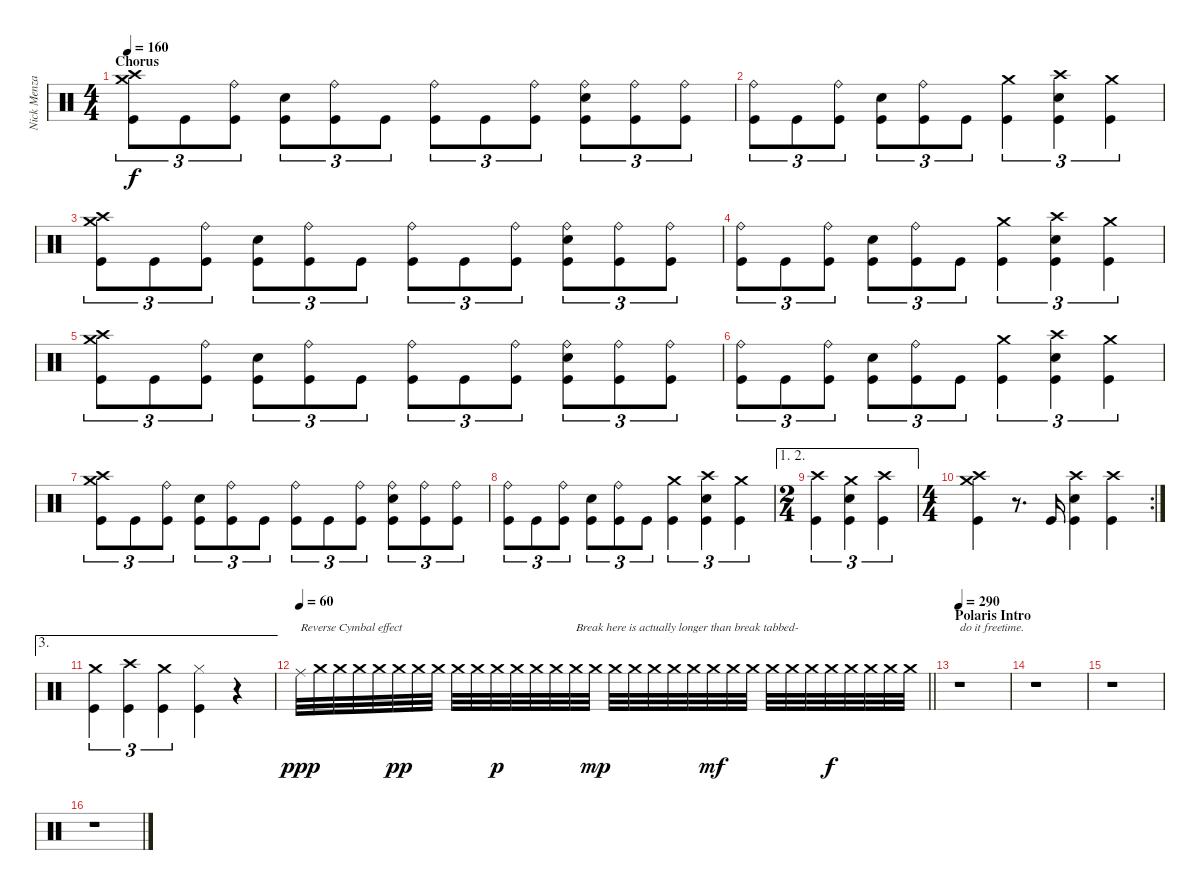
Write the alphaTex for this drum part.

\track ("Nick Menza" "Nick Menza") {instrument percussion}
\staff {score}
\articulation defaults
\ts (4 4)
\section ("" "Chorus")
\tempo 160
\clef neutral
\ks c
("Crash high (hit)" "Crash medium (hit)" "Kick (hit)").8{tu (3 2) dy f} "Kick (hit)".8{tu (3 2)} ("Ride (bell)" "Kick (hit)").8{tu (3 2)} ("Snare (hit) 2" "Kick (hit)").8{tu (3 2)} ("Ride (bell)" "Kick (hit)").8{tu (3 2)} "Kick (hit)".8{tu (3 2)} ("Ride (bell)" "Kick (hit)").8{tu (3 2)} "Kick (hit)".8{tu (3 2)} ("Ride (bell)" "Kick (hit)").8{tu (3 2)} ("Ride (bell)" "Snare (hit) 2" "Kick (hit)").8{tu (3 2)} ("Ride (bell)" "Kick (hit)").8{tu (3 2)} ("Ride (bell)" "Kick (hit)").8{tu (3 2)} |
("Ride (bell)" "Kick (hit)").8{tu (3 2)} "Kick (hit)".8{tu (3 2)} ("Ride (bell)" "Kick (hit)").8{tu (3 2)} ("Snare (hit) 2" "Kick (hit)").8{tu (3 2)} ("Ride (bell)" "Kick (hit)").8{tu (3 2)} "Kick (hit)".8{tu (3 2)} ("Crash medium (hit)" "Kick (hit)").4{tu (3 2)} ("Crash high (hit)" "Snare (hit) 2" "Kick (hit)").4{tu (3 2)} ("Crash medium (hit)" "Kick (hit)").4{tu (3 2)} |
("Crash high (hit)" "Crash medium (hit)" "Kick (hit)").8{tu (3 2)} "Kick (hit)".8{tu (3 2)} ("Ride (bell)" "Kick (hit)").8{tu (3 2)} ("Snare (hit) 2" "Kick (hit)").8{tu (3 2)} ("Ride (bell)" "Kick (hit)").8{tu (3 2)} "Kick (hit)".8{tu (3 2)} ("Ride (bell)" "Kick (hit)").8{tu (3 2)} "Kick (hit)".8{tu (3 2)} ("Ride (bell)" "Kick (hit)").8{tu (3 2)} ("Ride (bell)" "Snare (hit) 2" "Kick (hit)").8{tu (3 2)} ("Ride (bell)" "Kick (hit)").8{tu (3 2)} ("Ride (bell)" "Kick (hit)").8{tu (3 2)} |
("Ride (bell)" "Kick (hit)").8{tu (3 2)} "Kick (hit)".8{tu (3 2)} ("Ride (bell)" "Kick (hit)").8{tu (3 2)} ("Snare (hit) 2" "Kick (hit)").8{tu (3 2)} ("Ride (bell)" "Kick (hit)").8{tu (3 2)} "Kick (hit)".8{tu (3 2)} ("Crash medium (hit)" "Kick (hit)").4{tu (3 2)} ("Crash high (hit)" "Snare (hit) 2" "Kick (hit)").4{tu (3 2)} ("Crash medium (hit)" "Kick (hit)").4{tu (3 2)} |
("Crash high (hit)" "Crash medium (hit)" "Kick (hit)").8{tu (3 2)} "Kick (hit)".8{tu (3 2)} ("Ride (bell)" "Kick (hit)").8{tu (3 2)} ("Snare (hit) 2" "Kick (hit)").8{tu (3 2)} ("Ride (bell)" "Kick (hit)").8{tu (3 2)} "Kick (hit)".8{tu (3 2)} ("Ride (bell)" "Kick (hit)").8{tu (3 2)} "Kick (hit)".8{tu (3 2)} ("Ride (bell)" "Kick (hit)").8{tu (3 2)} ("Ride (bell)" "Snare (hit) 2" "Kick (hit)").8{tu (3 2)} ("Ride (bell)" "Kick (hit)").8{tu (3 2)} ("Ride (bell)" "Kick (hit)").8{tu (3 2)} |
("Ride (bell)" "Kick (hit)").8{tu (3 2)} "Kick (hit)".8{tu (3 2)} ("Ride (bell)" "Kick (hit)").8{tu (3 2)} ("Snare (hit) 2" "Kick (hit)").8{tu (3 2)} ("Ride (bell)" "Kick (hit)").8{tu (3 2)} "Kick (hit)".8{tu (3 2)} ("Crash medium (hit)" "Kick (hit)").4{tu (3 2)} ("Crash high (hit)" "Snare (hit) 2" "Kick (hit)").4{tu (3 2)} ("Crash medium (hit)" "Kick (hit)").4{tu (3 2)} |
("Crash high (hit)" "Crash medium (hit)" "Kick (hit)").8{tu (3 2)} "Kick (hit)".8{tu (3 2)} ("Ride (bell)" "Kick (hit)").8{tu (3 2)} ("Snare (hit) 2" "Kick (hit)").8{tu (3 2)} ("Ride (bell)" "Kick (hit)").8{tu (3 2)} "Kick (hit)".8{tu (3 2)} ("Ride (bell)" "Kick (hit)").8{tu (3 2)} "Kick (hit)".8{tu (3 2)} ("Ride (bell)" "Kick (hit)").8{tu (3 2)} ("Ride (bell)" "Snare (hit) 2" "Kick (hit)").8{tu (3 2)} ("Ride (bell)" "Kick (hit)").8{tu (3 2)} ("Ride (bell)" "Kick (hit)").8{tu (3 2)} |
("Ride (bell)" "Kick (hit)").8{tu (3 2)} "Kick (hit)".8{tu (3 2)} ("Ride (bell)" "Kick (hit)").8{tu (3 2)} ("Snare (hit) 2" "Kick (hit)").8{tu (3 2)} ("Ride (bell)" "Kick (hit)").8{tu (3 2)} "Kick (hit)".8{tu (3 2)} ("Crash medium (hit)" "Kick (hit)").4{tu (3 2)} ("Crash high (hit)" "Snare (hit) 2" "Kick (hit)").4{tu (3 2)} ("Crash medium (hit)" "Kick (hit)").4{tu (3 2)} |
\ae (1 2)
\ts (2 4)
("Crash high (hit)" "Kick (hit)").4{tu (3 2)} ("Crash medium (hit)" "Snare (hit) 2" "Kick (hit)").4{tu (3 2)} ("Crash high (hit)" "Kick (hit)").4{tu (3 2)} |
\rc 2
\ts (4 4)
("Crash high (hit)" "Crash medium (hit)" "Kick (hit)").4 r.8{d} "Kick (hit)".16 ("Crash high (hit)" "Snare (hit) 2" "Kick (hit)").4 ("Crash high (hit)" "Kick (hit)").4 |
\ae 3
("Crash medium (hit)" "Kick (hit)").4{tu (3 2)} ("Crash high (hit)" "Kick (hit)").4{tu (3 2)} ("Crash medium (hit)" "Kick (hit)").4{tu (3 2)} ("Hi-Hat (closed)" "Kick (hit)").4 r.4 |
\tempo 60
\barLineRight lightlight "Ride (middle)".32{txt "Reverse Cymbal effect" dy ppp} "Crash medium (hit)".32 "Crash medium (hit)".32 "Crash medium (hit)".32 "Crash medium (hit)".32 "Crash medium (hit)".32{dy pp} "Crash medium (hit)".32 "Crash medium (hit)".32 "Crash medium (hit)".32 "Crash medium (hit)".32 "Crash medium (hit)".32{dy p} "Crash medium (hit)".32 "Crash medium (hit)".32 "Crash medium (hit)".32 "Crash medium (hit)".32{txt "Break here is actually longer than break tabbed-"} "Crash medium (hit)".32{dy mp} "Crash medium (hit)".32 "Crash medium (hit)".32 "Crash medium (hit)".32 "Crash medium (hit)".32 "Crash medium (hit)".32 "Crash medium (hit)".32{dy mf} "Crash medium (hit)".32 "Crash medium (hit)".32 "Crash medium (hit)".32 "Crash medium (hit)".32 "Crash medium (hit)".32 "Crash medium (hit)".32{dy f} "Crash medium (hit)".32 "Crash medium (hit)".32 "Crash medium (hit)".32 "Crash medium (hit)".32
|
\section ("" "Polaris Intro")
\tempo 290
r.1{txt "do it freetime."} |
r.1 |
r.1 |
r.1
